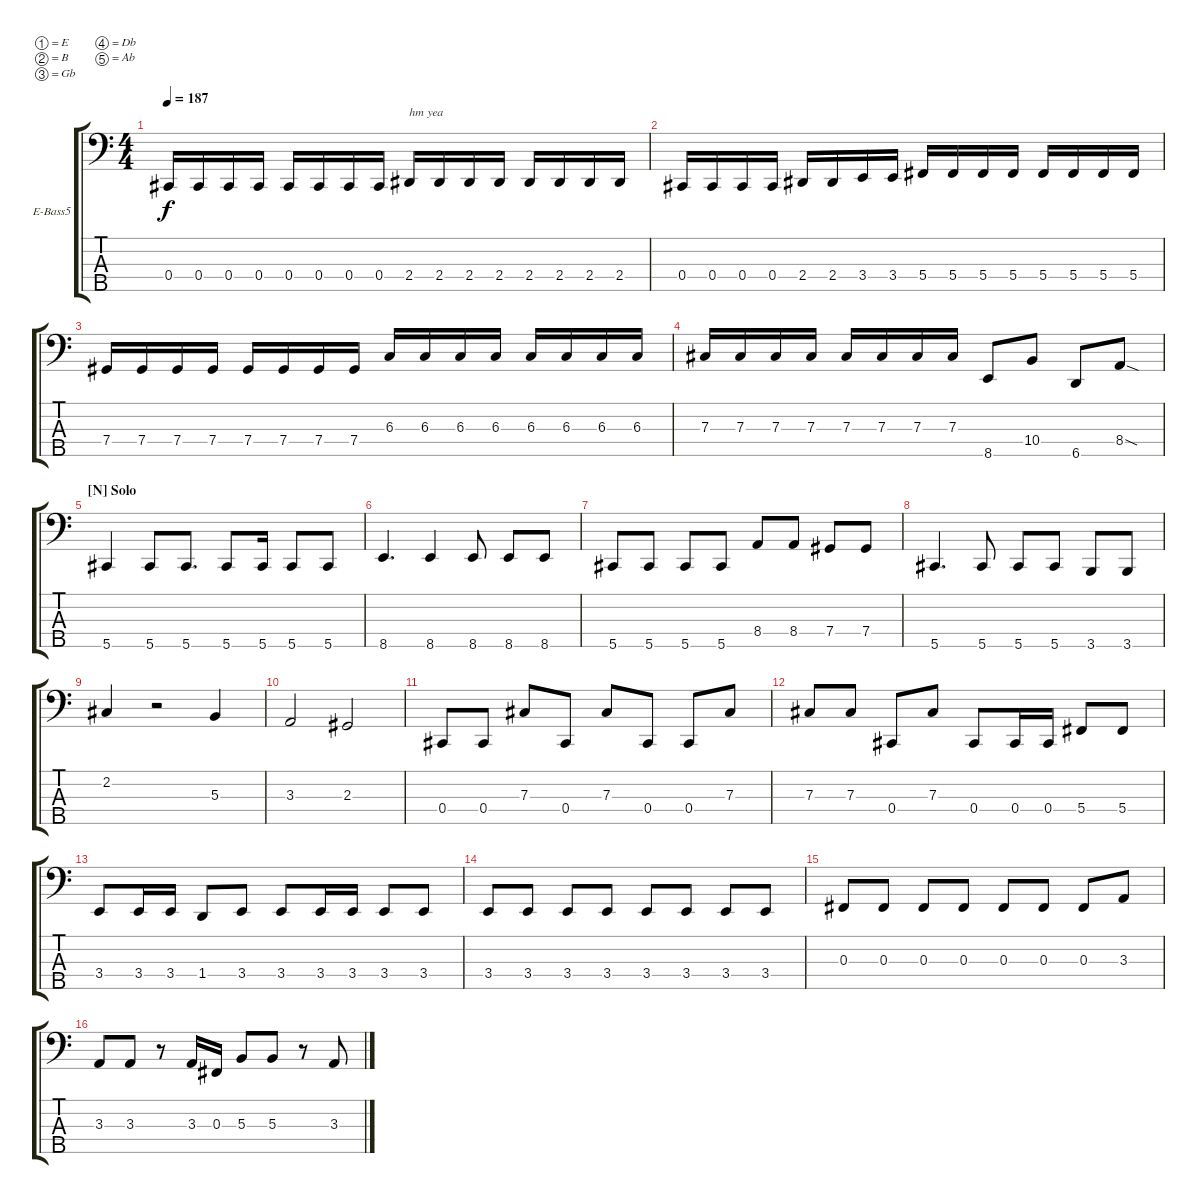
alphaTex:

\defaultSystemsLayout 4
\bracketExtendMode groupsimilarinstruments
\firstSystemTrackNameOrientation horizontal
\otherSystemsTrackNameOrientation horizontal
\track ("Bass" "E-Bass5") {instrument electricbassfinger}
\staff {score tabs}
\tuning (E2 B1 Gb1 Db1 Ab0)
\ts (4 4)
\tempo 187
\clef f4
\scale
0.333333
\ks c
0.4.16{dy f} 0.4.16 0.4.16 0.4.16 0.4.16 0.4.16 0.4.16 0.4.16 2.4.16{txt "hm yea"} 2.4.16 2.4.16 2.4.16 2.4.16 2.4.16 2.4.16 2.4.16 |
\scale
0.333333 0.4.16 0.4.16 0.4.16 0.4.16 2.4.16 2.4.16 3.4.16 3.4.16 5.4.16 5.4.16 5.4.16 5.4.16 5.4.16 5.4.16 5.4.16 5.4.16 |
\scale
0.333333 7.4.16 7.4.16 7.4.16 7.4.16 7.4.16 7.4.16 7.4.16 7.4.16 6.3.16 6.3.16 6.3.16 6.3.16 6.3.16 6.3.16 6.3.16 6.3.16 |
\scale
0.333333 7.3.16 7.3.16 7.3.16 7.3.16 7.3.16 7.3.16 7.3.16 7.3.16 8.5.8 10.4.8 6.5.8 8.4{sod}.8 |
\section ("N" "Solo")
\scale
0.333333 5.5.4 5.5.8 5.5.8{d} 5.5.8 5.5.16 5.5.8 5.5.8 |
\scale
0.333333 8.5.4{d} 8.5.4 8.5.8 8.5.8 8.5.8 |
\scale
0.333333 5.5.8 5.5.8 5.5.8 5.5.8 8.4.8 8.4.8 7.4.8 7.4.8 |
\scale
0.333333 5.5.4{d} 5.5.8 5.5.8 5.5.8 3.5.8 3.5.8 |
\scale
0.333333 2.2.4 r.2 5.3.4 |
\scale
0.333333 3.3.2 2.3.2 |
\scale
0.333333 0.4.8 0.4.8 7.3.8 0.4.8 7.3.8 0.4.8 0.4.8 7.3.8 |
\scale
0.333333 7.3.8 7.3.8 0.4.8 7.3.8 0.4.8 0.4.16 0.4.16 5.4.8 5.4.8 |
\scale
0.333333 3.4.8 3.4.16 3.4.16 1.4.8 3.4.8 3.4.8 3.4.16 3.4.16 3.4.8 3.4.8 |
\scale
0.333333 3.4.8 3.4.8 3.4.8 3.4.8 3.4.8 3.4.8 3.4.8 3.4.8 |
\scale
0.333333 0.3.8 0.3.8 0.3.8 0.3.8 0.3.8 0.3.8 0.3.8 3.3.8 |
\scale
0.333333 3.3.8 3.3.8 r.8 3.3.16 0.3.16 5.3.8 5.3.8 r.8 3.3.8
